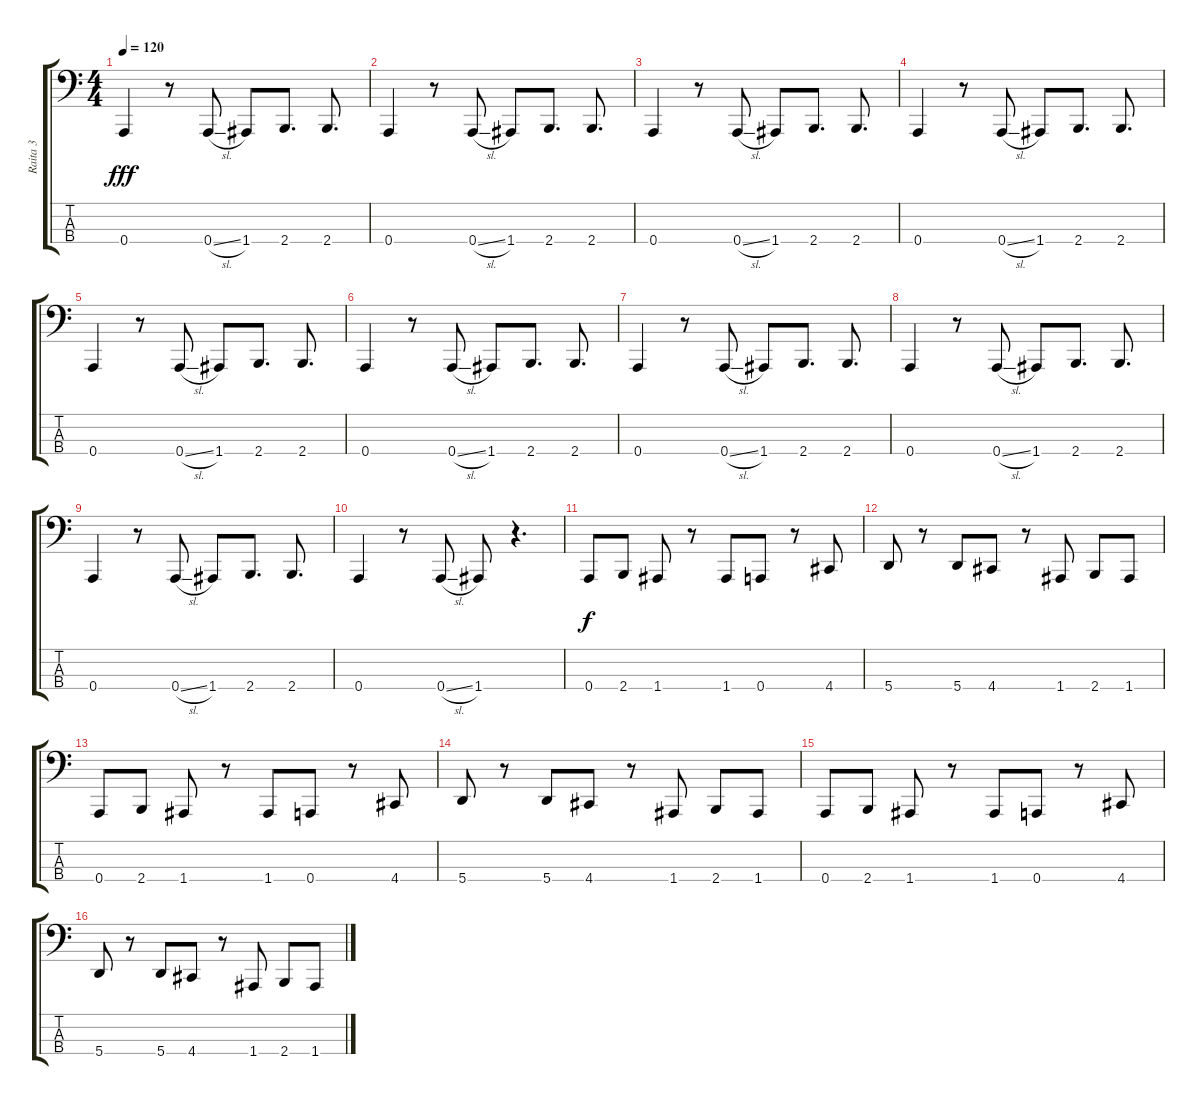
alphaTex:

\track ("Raita 3" "Raita 3") {instrument electricbassfinger}
\staff {score tabs}
\tuning (D2 A1 E1 A0) {hide}
\ts (4 4)
\tempo 120
\clef f4
\ks c
0.4.4{dy fff} r.8 0.4{sl}.8 1.4.8 2.4.8{d} 2.4.8{d} |
0.4.4 r.8 0.4{sl}.8 1.4.8 2.4.8{d} 2.4.8{d} |
0.4.4 r.8 0.4{sl}.8 1.4.8 2.4.8{d} 2.4.8{d} |
0.4.4 r.8 0.4{sl}.8 1.4.8 2.4.8{d} 2.4.8{d} |
0.4.4 r.8 0.4{sl}.8 1.4.8 2.4.8{d} 2.4.8{d} |
0.4.4 r.8 0.4{sl}.8 1.4.8 2.4.8{d} 2.4.8{d} |
0.4.4 r.8 0.4{sl}.8 1.4.8 2.4.8{d} 2.4.8{d} |
0.4.4 r.8 0.4{sl}.8 1.4.8 2.4.8{d} 2.4.8{d} |
0.4.4 r.8 0.4{sl}.8 1.4.8 2.4.8{d} 2.4.8{d} |
0.4.4 r.8 0.4{sl}.8 1.4.8 r.4{d} |
0.4.8{dy f} 2.4.8 1.4.8 r.8 1.4.8 0.4.8 r.8 4.4.8 |
5.4.8 r.8 5.4.8 4.4.8 r.8 1.4.8 2.4.8 1.4.8 |
0.4.8 2.4.8 1.4.8 r.8 1.4.8 0.4.8 r.8 4.4.8 |
5.4.8 r.8 5.4.8 4.4.8 r.8 1.4.8 2.4.8 1.4.8 |
0.4.8 2.4.8 1.4.8 r.8 1.4.8 0.4.8 r.8 4.4.8 |
5.4.8 r.8 5.4.8 4.4.8 r.8 1.4.8 2.4.8 1.4.8
